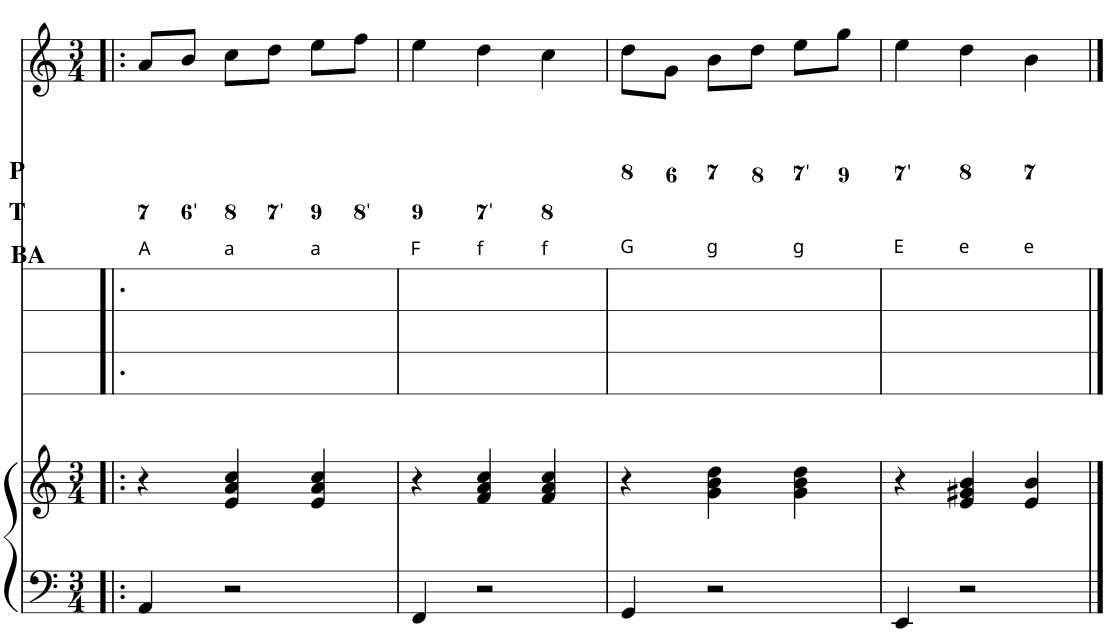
**kern	**kern	**kern	**kern
*part2	*part2	*part1	*part1
*staff4	*staff3	*staff2	*staff1
*I"Harmonica	*	*I"Harmonica	*
*I'Hmca	*	*I'Hmca	*
*	*	*stria4	*
*clefF4	*clefG2	*clefG2	*clefG2
*k[]	*k[]	*k[]	*k[]
*M3/4	*M3/4	*M3/4	*M3/4
!!LO:REH:place=s1:b:B:cj:enc=none:fs=12:t=BA
!!LO:REH:place=s1:b:B:cj:enc=none:fs=12:t=T
!!LO:REH:place=s1:b:B:cj:enc=none:fs=12:t=P
=1!|:	=1!|:	=1!|:	=1!|:
4AA/	4r	2.ryy	8a/L
.	.	.	8b/J
2r	4e/ 4a/ 4cc/	.	8cc\L
.	.	.	8dd\J
.	4e/ 4a/ 4cc/	.	8ee\L
.	.	.	8ff\J
=2	=2	=2	=2
4FF/	4r	2.ryy	4ee\
2r	4f/ 4a/ 4cc/	.	4dd\
.	4f/ 4a/ 4cc/	.	4cc\
=3	=3	=3	=3
4GG/	4r	2.ryy	8dd\L
.	.	.	8g\J
2r	4g\ 4b\ 4dd\	.	8b\L
.	.	.	8dd\J
.	4g\ 4b\ 4dd\	.	8ee\L
.	.	.	8gg\J
=4	=4	=4	=4
4EE/	4r	2.ryy	4ee\
2r	4e/ 4g#X/ 4b/	.	4dd\
.	4e/ 4b/	.	4b\
==	==	==	==
*-	*-	*-	*-
